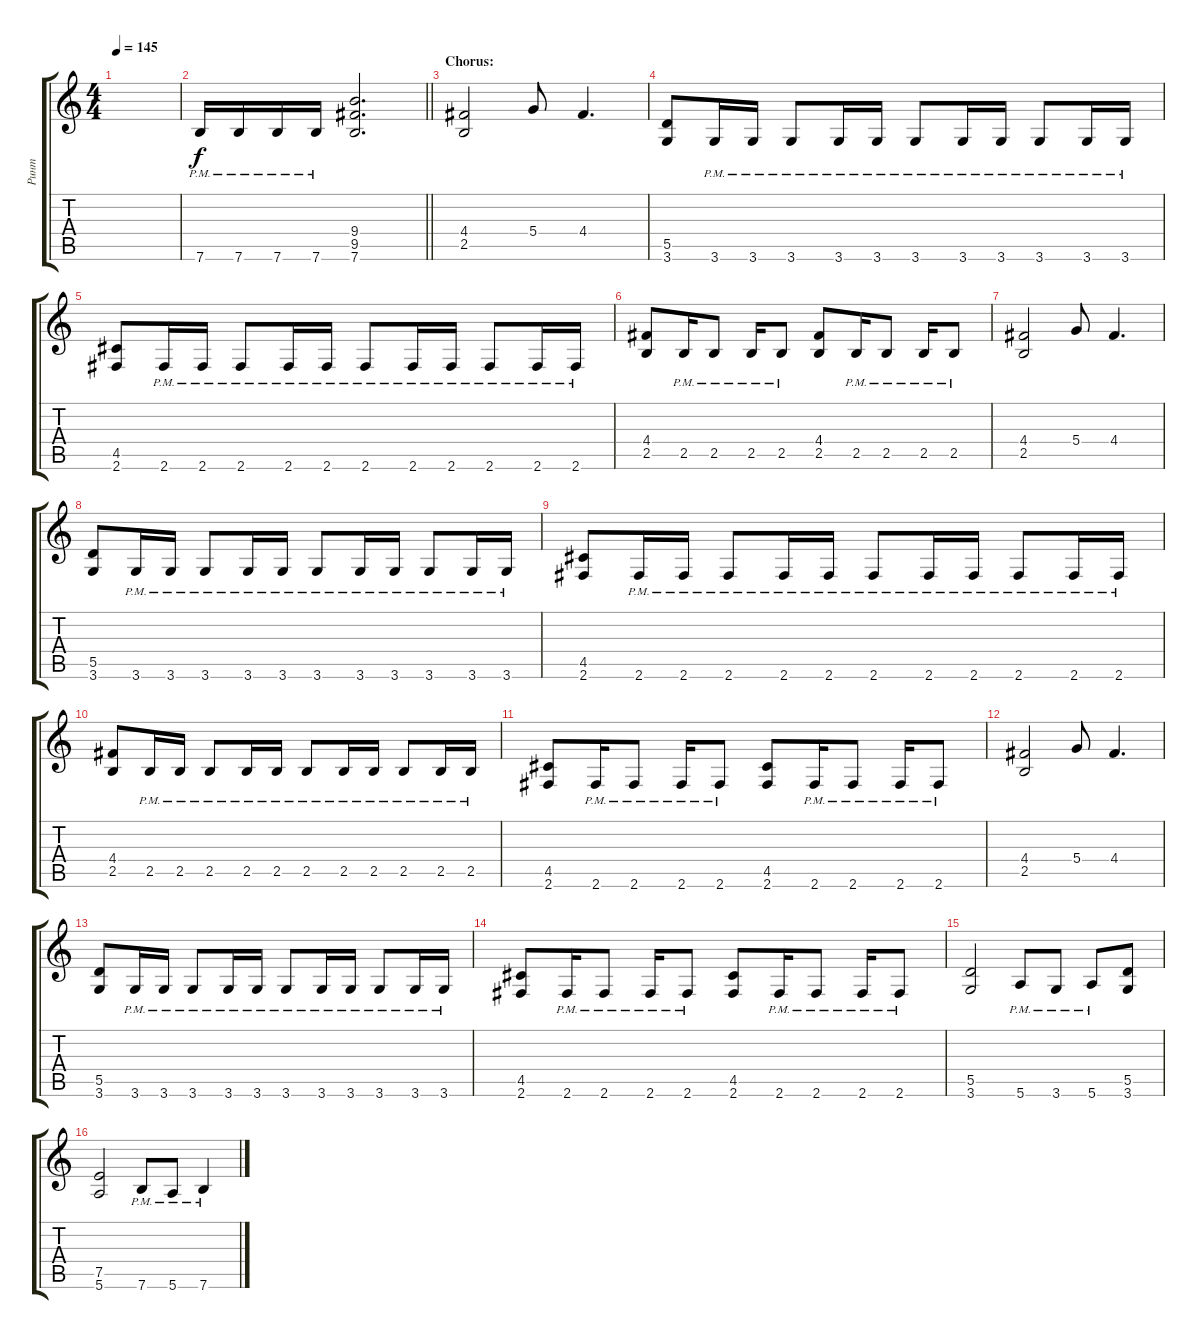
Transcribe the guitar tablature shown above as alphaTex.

\track ("Ринт" "Ринт") {instrument distortionguitar}
\staff {score tabs}
\tuning (E4 B3 G3 D3 A2 E2) {hide}
\ts (4 4)
\tempo 145
\clef g2
\ks c
|
\barLineRight lightlight
7.6{pm}.16 7.6{pm}.16 7.6{pm}.16 7.6{pm}.16 (9.4 9.5 7.6).2{d} |
\section ("" "Chorus:")
(4.4 2.5).2 5.4.8 4.4.4{d} |
(5.5 3.6).8 3.6{pm}.16 3.6{pm}.16 3.6{pm}.8 3.6{pm}.16 3.6{pm}.16 3.6{pm}.8 3.6{pm}.16 3.6{pm}.16 3.6{pm}.8 3.6{pm}.16 3.6{pm}.16 |
(4.5 2.6).8 2.6{pm}.16 2.6{pm}.16 2.6{pm}.8 2.6{pm}.16 2.6{pm}.16 2.6{pm}.8 2.6{pm}.16 2.6{pm}.16 2.6{pm}.8 2.6{pm}.16 2.6{pm}.16 |
(4.4 2.5).8 2.5{pm}.16 2.5{pm}.8 2.5{pm}.16 2.5{pm}.8 (4.4 2.5).8 2.5{pm}.16 2.5{pm}.8 2.5{pm}.16 2.5{pm}.8 |
(4.4 2.5).2 5.4.8 4.4.4{d} |
(5.5 3.6).8 3.6{pm}.16 3.6{pm}.16 3.6{pm}.8 3.6{pm}.16 3.6{pm}.16 3.6{pm}.8 3.6{pm}.16 3.6{pm}.16 3.6{pm}.8 3.6{pm}.16 3.6{pm}.16 |
(4.5 2.6).8 2.6{pm}.16 2.6{pm}.16 2.6{pm}.8 2.6{pm}.16 2.6{pm}.16 2.6{pm}.8 2.6{pm}.16 2.6{pm}.16 2.6{pm}.8 2.6{pm}.16 2.6{pm}.16 |
(4.4 2.5).8 2.5{pm}.16 2.5{pm}.16 2.5{pm}.8 2.5{pm}.16 2.5{pm}.16 2.5{pm}.8 2.5{pm}.16 2.5{pm}.16 2.5{pm}.8 2.5{pm}.16 2.5{pm}.16 |
(4.5 2.6).8 2.6{pm}.16 2.6{pm}.8 2.6{pm}.16 2.6{pm}.8 (4.5 2.6).8 2.6{pm}.16 2.6{pm}.8 2.6{pm}.16 2.6{pm}.8 |
(4.4 2.5).2 5.4.8 4.4.4{d} |
(5.5 3.6).8 3.6{pm}.16 3.6{pm}.16 3.6{pm}.8 3.6{pm}.16 3.6{pm}.16 3.6{pm}.8 3.6{pm}.16 3.6{pm}.16 3.6{pm}.8 3.6{pm}.16 3.6{pm}.16 |
(4.5 2.6).8 2.6{pm}.16 2.6{pm}.8 2.6{pm}.16 2.6{pm}.8 (4.5 2.6).8 2.6{pm}.16 2.6{pm}.8 2.6{pm}.16 2.6{pm}.8 |
(5.5 3.6).2 5.6{pm}.8 3.6{pm}.8 5.6{pm}.8 (5.5 3.6).8 |
(7.5 5.6).2 7.6{pm}.8 5.6{pm}.8 7.6{pm}.4
